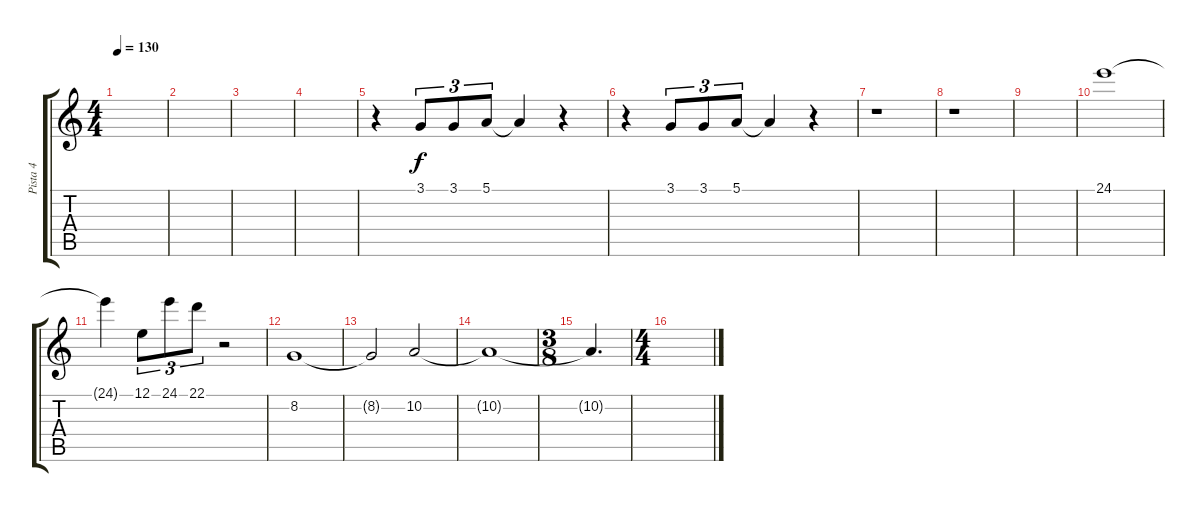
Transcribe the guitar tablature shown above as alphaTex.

\track ("Pista 4" "Pista 4") {instrument violin}
\staff {score tabs}
\tuning (E4 B3 G3 D3 A2 E2) {hide}
\ts (4 4)
\tempo 130
\clef g2
\ks c
|
|
|
|
r.4 3.1.8{tu (3 2)} 3.1.8{tu (3 2)} 5.1.8{tu (3 2)} 5.1{t}.4 r.4 |
r.4 3.1.8{tu (3 2)} 3.1.8{tu (3 2)} 5.1.8{tu (3 2)} 5.1{t}.4 r.4 |
r.1 |
r.1 |
|
24.1.1 |
24.1{t}.4 12.1.8{tu (3 2)} 24.1.8{tu (3 2)} 22.1.8{tu (3 2)} r.2 |
8.2.1 |
8.2{t}.2 10.2.2 |
10.2{t}.1 |
\ts (3 8)
10.2{t}.4{d} |
\ts (4 4)
